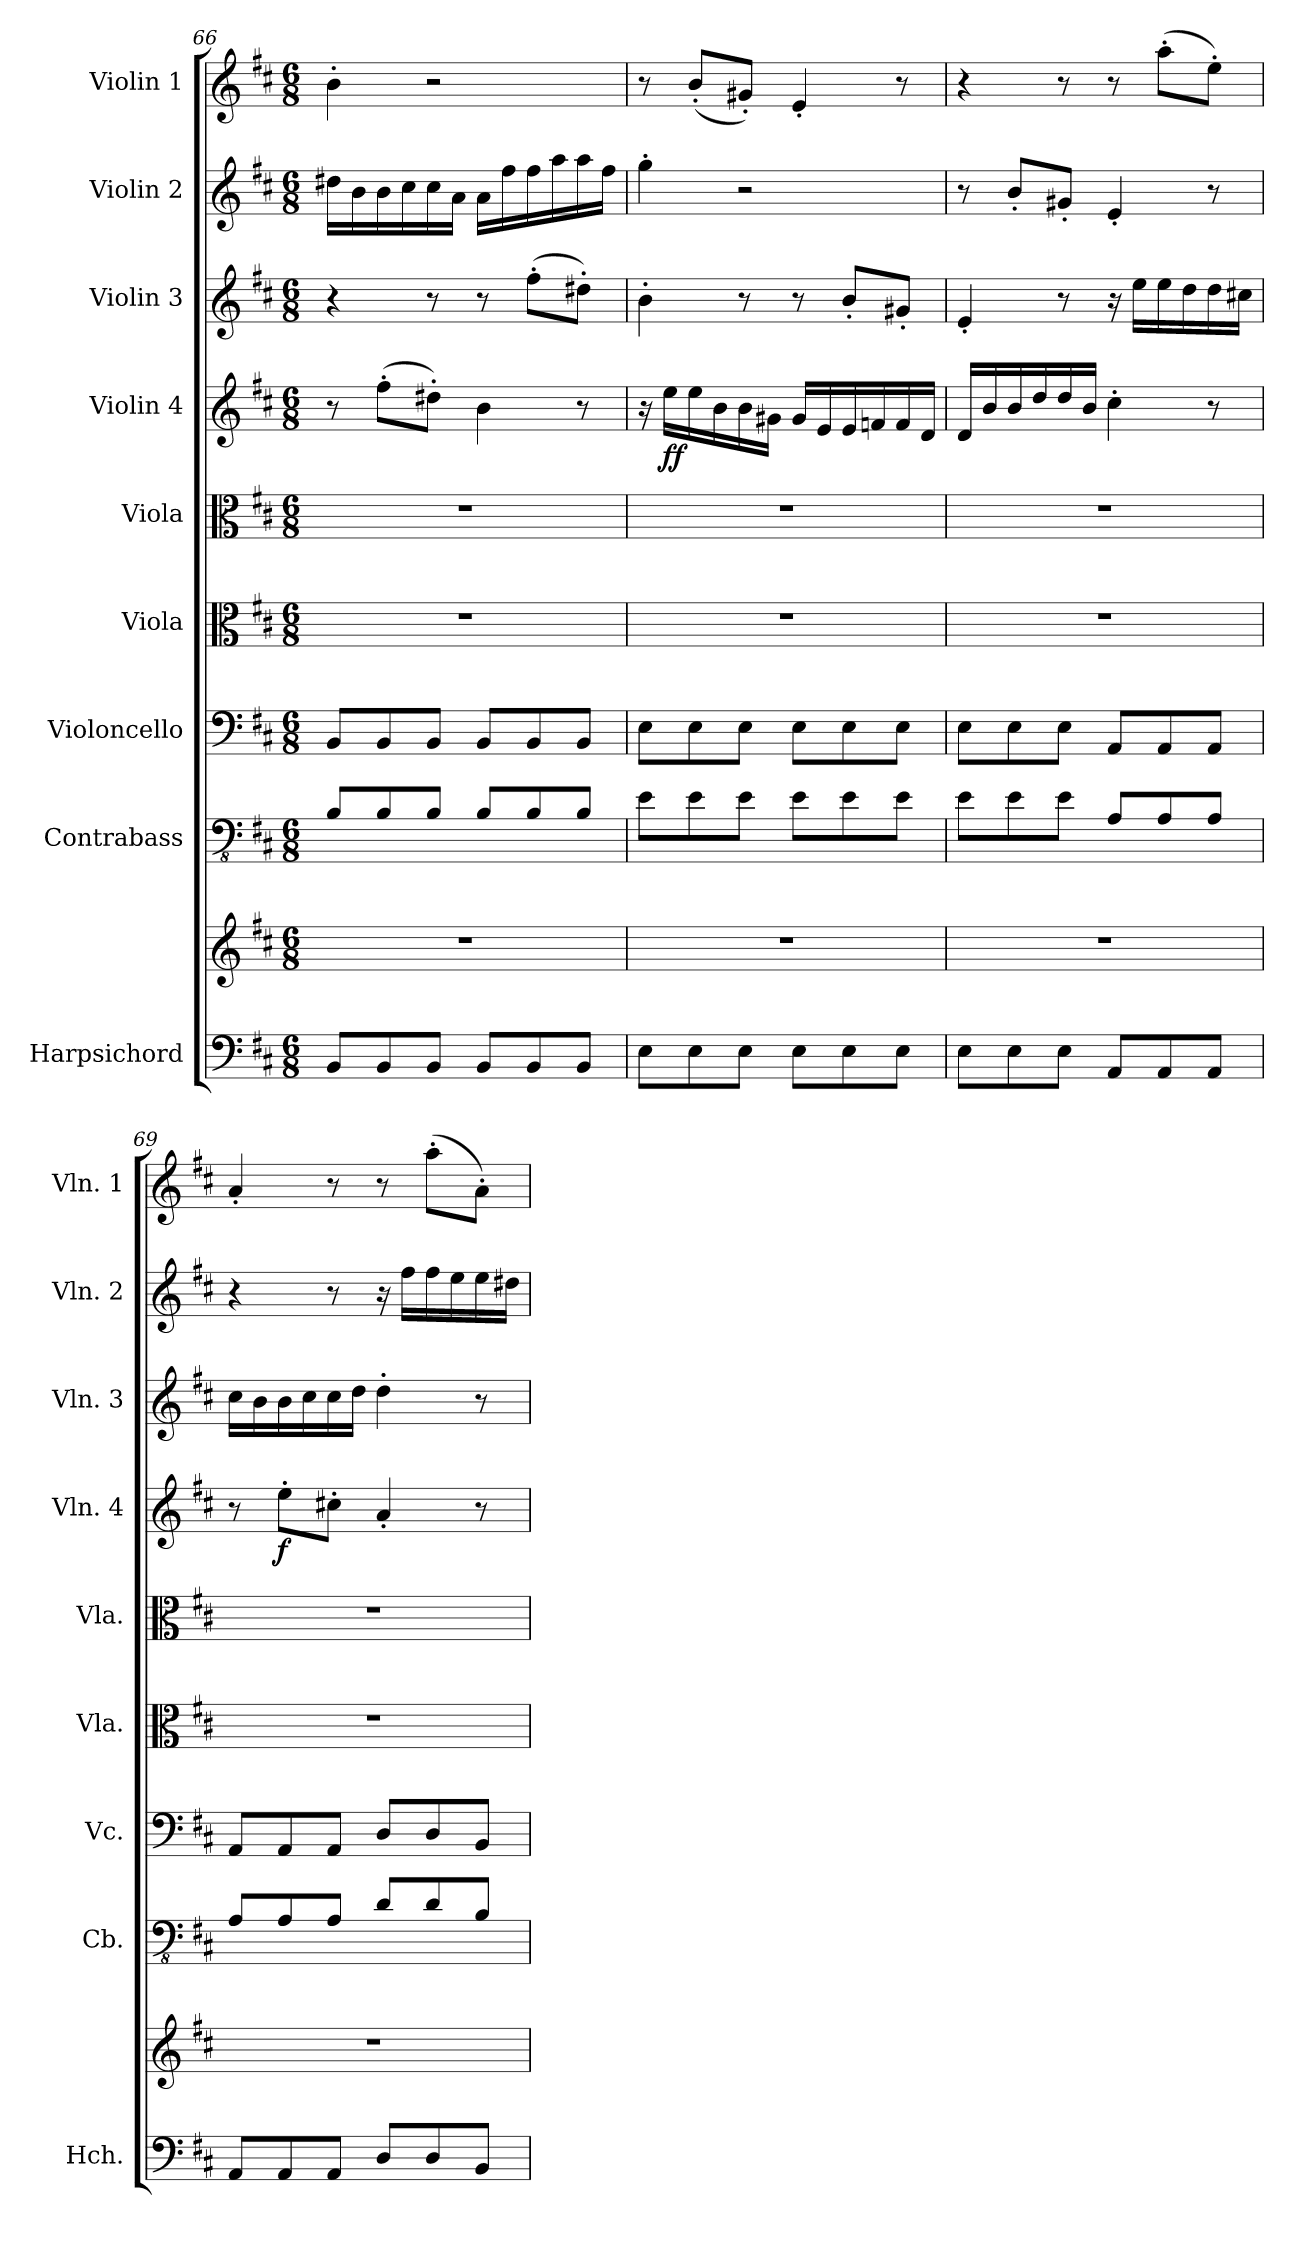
**kern	**kern	**kern	**kern	**kern	**kern	**kern	**dynam	**kern	**kern	**kern
*part9	*part9	*part8	*part7	*part6	*part5	*part4	*part4	*part3	*part2	*part1
*staff10	*staff9	*staff8	*staff7	*staff6	*staff5	*staff4	*staff4	*staff3	*staff2	*staff1
*I"Harpsichord	*	*I"Contrabass	*I"Violoncello	*I"Viola	*I"Viola	*I"Violin 4	*	*I"Violin 3	*I"Violin 2	*I"Violin 1
*I'Hch.	*	*I'Cb.	*I'Vc.	*I'Vla.	*I'Vla.	*I'Vln. 4	*	*I'Vln. 3	*I'Vln. 2	*I'Vln. 1
!!LO:PB:g=z
*clefF4	*clefG2	*clefFv4	*clefF4	*clefC3	*clefC3	*clefG2	*	*clefG2	*clefG2	*clefG2
*	*	*ITrd7c12	*	*	*	*	*	*	*	*
*k[f#c#]	*k[f#c#]	*k[f#c#]	*k[f#c#]	*k[f#c#]	*k[f#c#]	*k[f#c#]	*	*k[f#c#]	*k[f#c#]	*k[f#c#]
*M6/8	*M6/8	*M6/8	*M6/8	*M6/8	*M6/8	*M6/8	*	*M6/8	*M6/8	*M6/8
=66	=66	=66	=66	=66	=66	=66	=66	=66	=66	=66
8BB/L	2.r	8BBB/L	8BB/L	2.r	2.r	8r	.	4r	16dd#X\LL	4b'\
.	.	.	.	.	.	.	.	.	16b\	.
8BB/	.	8BBB/	8BB/	.	.	(>8ff#'\L	.	.	16b\	.
.	.	.	.	.	.	.	.	.	16cc#\	.
8BB/J	.	8BBB/J	8BB/J	.	.	8dd#X'\J)	.	8r	16cc#\	2r
.	.	.	.	.	.	.	.	.	16a\JJ	.
8BB/L	.	8BBB/L	8BB/L	.	.	4b\	.	8r	16a\LL	.
.	.	.	.	.	.	.	.	.	16ff#\	.
8BB/	.	8BBB/	8BB/	.	.	.	.	(>8ff#'\L	16ff#\	.
.	.	.	.	.	.	.	.	.	16aa\	.
8BB/J	.	8BBB/J	8BB/J	.	.	8r	.	8dd#X'\J)	16aa\	.
.	.	.	.	.	.	.	.	.	16ff#\JJ	.
=67	=67	=67	=67	=67	=67	=67	=67	=67	=67	=67
8E\L	2.r	8EE\L	8E\L	2.r	2.r	16r	.	4b'\	4gg'\	8r
!	!	!	!	!	!	!	!LO:DY:b	!	!	!
.	.	.	.	.	.	16ee\LL	ff	.	.	.
8E\	.	8EE\	8E\	.	.	16ee\	.	.	.	(<8b'/L
.	.	.	.	.	.	16b\	.	.	.	.
8E\J	.	8EE\J	8E\J	.	.	16b\	.	8r	2r	8g#X'/J)
.	.	.	.	.	.	16g#X\JJ	.	.	.	.
8E\L	.	8EE\L	8E\L	.	.	16g#/LL	.	8r	.	4e'/
.	.	.	.	.	.	16e/	.	.	.	.
8E\	.	8EE\	8E\	.	.	16e/	.	8b'/L	.	.
.	.	.	.	.	.	16fn/	.	.	.	.
8E\J	.	8EE\J	8E\J	.	.	16f/	.	8g#X'/J	.	8r
.	.	.	.	.	.	16d/JJ	.	.	.	.
=68	=68	=68	=68	=68	=68	=68	=68	=68	=68	=68
8E\L	2.r	8EE\L	8E\L	2.r	2.r	16d/LL	.	4e'/	8r	4r
.	.	.	.	.	.	16b/	.	.	.	.
8E\	.	8EE\	8E\	.	.	16b/	.	.	8b'/L	.
.	.	.	.	.	.	16dd/	.	.	.	.
8E\J	.	8EE\J	8E\J	.	.	16dd/	.	8r	8g#X'/J	8r
.	.	.	.	.	.	16b/JJ	.	.	.	.
8AA/L	.	8AAA/L	8AA/L	.	.	4cc#'\	.	16r	4e'/	8r
.	.	.	.	.	.	.	.	16ee\LL	.	.
8AA/	.	8AAA/	8AA/	.	.	.	.	16ee\	.	(>8aa'\L
.	.	.	.	.	.	.	.	16dd\	.	.
8AA/J	.	8AAA/J	8AA/J	.	.	8r	.	16dd\	8r	8ee'\J)
.	.	.	.	.	.	.	.	16cc#X\JJ	.	.
!!LO:PB:g=z
=69	=69	=69	=69	=69	=69	=69	=69	=69	=69	=69
8AA/L	2.r	8AAA/L	8AA/L	2.r	2.r	8r	.	16cc#\LL	4r	4a'/
.	.	.	.	.	.	.	.	16b\	.	.
!	!	!	!	!	!	!	!LO:DY:b	!	!	!
8AA/	.	8AAA/	8AA/	.	.	8ee'\L	f	16b\	.	.
.	.	.	.	.	.	.	.	16cc#\	.	.
8AA/J	.	8AAA/J	8AA/J	.	.	8cc#X'\J	.	16cc#\	8r	8r
.	.	.	.	.	.	.	.	16dd\JJ	.	.
8D/L	.	8DD/L	8D/L	.	.	4a'/	.	4dd'\	16r	8r
.	.	.	.	.	.	.	.	.	16ff#\LL	.
8D/	.	8DD/	8D/	.	.	.	.	.	16ff#\	(>8aa'\L
.	.	.	.	.	.	.	.	.	16ee\	.
8BB/J	.	8BBB/J	8BB/J	.	.	8r	.	8r	16ee\	8a'\J)
.	.	.	.	.	.	.	.	.	16dd#X\JJ	.
=	=	=	=	=	=	=	=	=	=	=
*-	*-	*-	*-	*-	*-	*-	*-	*-	*-	*-
